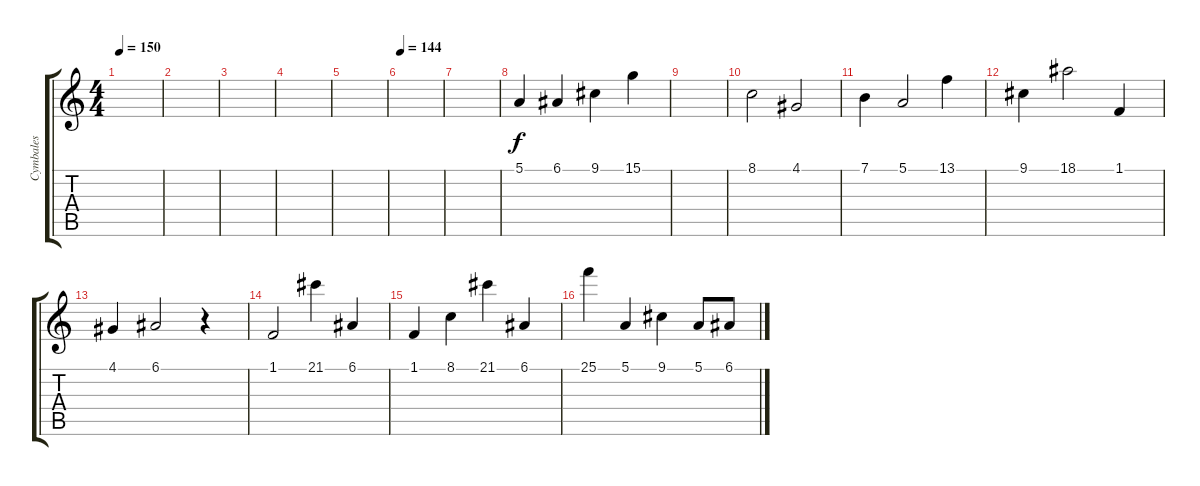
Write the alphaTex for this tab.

\track ("Cymbales" "Cymbales") {instrument reversecymbal}
\staff {score tabs}
\tuning (E4 B3 G3 D3 A2 E2) {hide}
\ts (4 4)
\tempo 150
\clef g2
\ks c
|
|
|
|
|
\tempo 144
|
|
5.1.4 6.1.4 9.1.4 15.1.4 |
|
8.1.2 4.1.2 |
7.1.4 5.1.2 13.1.4 |
9.1.4 18.1.2 1.1.4 |
4.1.4 6.1.2 r.4 |
1.1.2 21.1.4 6.1.4 |
1.1.4 8.1.4 21.1.4 6.1.4 |
25.1.4 5.1.4 9.1.4 5.1.8 6.1.8
